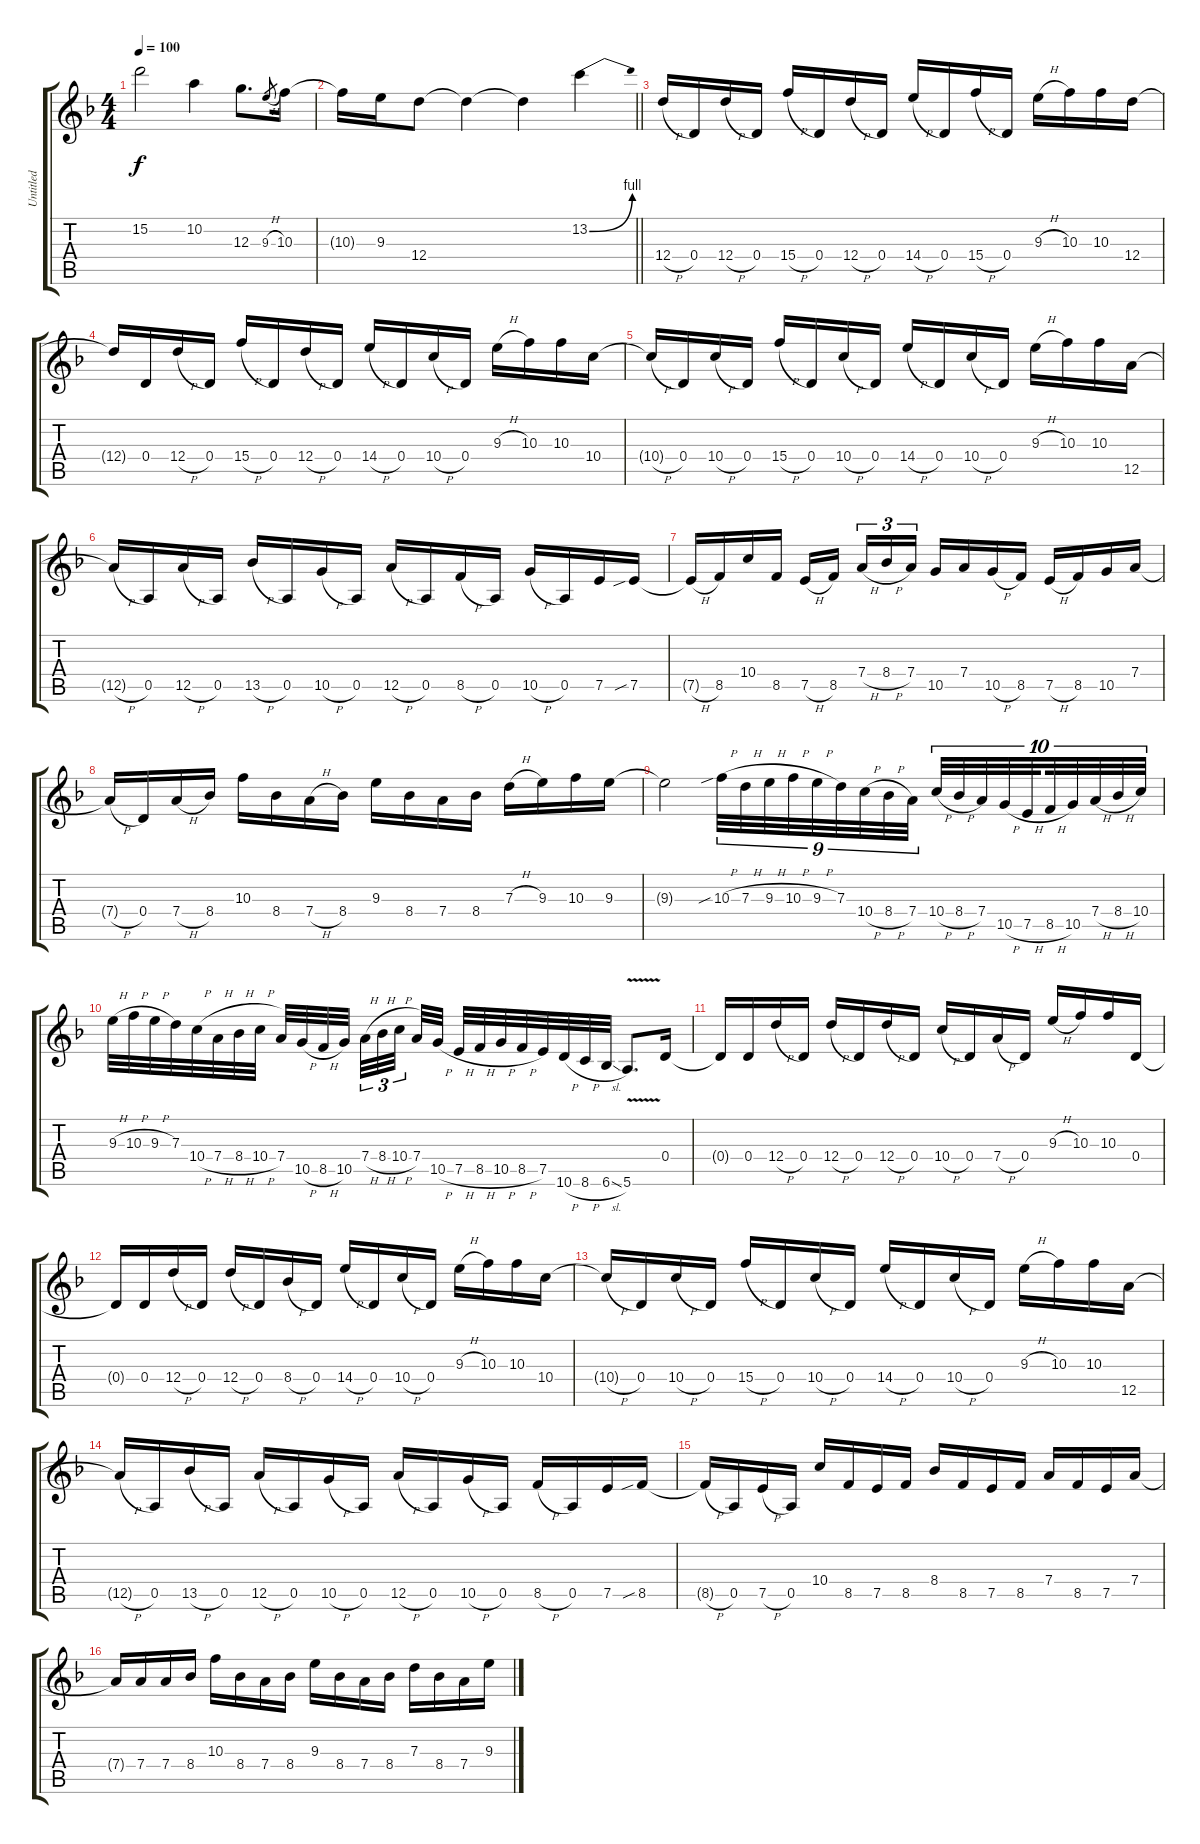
\track ("Untitled" "Untitled") {instrument overdrivenguitar}
\staff {score tabs}
\tuning (E4 B3 G3 D3 A2 E2) {hide}
\ts (4 4)
\tempo 100
\clef g2
\ks f
15.2{t}.2{dy f} 10.2.4 12.3.8{d} 9.3{h}.8{gr} 10.3.16 |
\barLineRight lightlight
10.3{t}.16 9.3.16 12.4.8 12.4{t}.4 12.4{t}.4 13.2{be (bend 0 0 60 4)}.4 |
12.4{h}.16 0.4.16 12.4{h}.16 0.4.16 15.4{h}.16 0.4.16 12.4{h}.16 0.4.16 14.4{h}.16 0.4.16 15.4{h}.16 0.4.16 9.3{h}.16 10.3.16 10.3.16 12.4.16 |
12.4{t}.16 0.4.16 12.4{h}.16 0.4.16 15.4{h}.16 0.4.16 12.4{h}.16 0.4.16 14.4{h}.16 0.4.16 10.4{h}.16 0.4.16 9.3{h}.16 10.3.16 10.3.16 10.4.16 |
10.4{h t}.16 0.4.16 10.4{h}.16 0.4.16 15.4{h}.16 0.4.16 10.4{h}.16 0.4.16 14.4{h}.16 0.4.16 10.4{h}.16 0.4.16 9.3{h}.16 10.3.16 10.3.16 12.5.16 |
12.5{h t}.16 0.5.16 12.5{h}.16 0.5.16 13.5{h}.16 0.5.16 10.5{h}.16 0.5.16 12.5{h}.16 0.5.16 8.5{h}.16 0.5.16 10.5{h}.16 0.5.16 7.5.16 7.5{sib}.16 |
7.5{h t}.16 8.5.16 10.4.16 8.5.16 7.5{h}.16 8.5.16{beam splitsecondary} 7.4{h}.16{tu (3 2)} 8.4{h}.16{tu (3 2)} 7.4.16{tu (3 2)} 10.5.16 7.4.16 10.5{h}.16 8.5.16 7.5{h}.16 8.5.16 10.5.16 7.4.16 |
7.4{h t}.16 0.4.16 7.4{h}.16 8.4.16 10.3.16 8.4.16 7.4{h}.16 8.4.16 9.3.16 8.4.16 7.4.16 8.4.16 7.3{h}.16 9.3.16 10.3.16 9.3.16 |
9.3{t}.2 10.3{sib h}.32{tu (9 8)} 7.3{h}.32{tu (9 8)} 9.3{h}.32{tu (9 8)} 10.3{h}.32{tu (9 8)} 9.3{h}.32{tu (9 8)} 7.3.32{tu (9 8)} 10.4{h}.32{tu (9 8)} 8.4{h}.32{tu (9 8)} 7.4.32{tu (9 8)} 10.4{h}.32{tu (10 8)} 8.4{h}.32{tu (10 8)} 7.4.32{tu (10 8)} 10.5{h}.32{tu (10 8)} 7.5{h}.32{tu (10 8) beam splitsecondary} 8.5{h}.32{tu (10 8)} 10.5.32{tu (10 8)} 7.4{h}.32{tu (10 8)} 8.4{h}.32{tu (10 8)} 10.4.32{tu (10 8)} |
9.3{h}.32 10.3{h}.32 9.3{h}.32 7.3.32 10.4{h}.32 7.4{h}.32 8.4{h}.32 10.4{h}.32 7.4.32 10.5{h}.32 8.5{h}.32 10.5.32{beam splitsecondary} 7.4{h}.32{tu (3 2)} 8.4{h}.32{tu (3 2)} 10.4{h}.32{tu (3 2) beam splitsecondary} 7.4.32 10.5{h}.32 7.5{h}.32 8.5{h}.32 10.5{h}.32 8.5{h}.32 7.5.32 10.6{h}.32 8.6{h}.32 6.6{sl}.32 5.6{v}.8{d} 0.4.16 |
0.4{t}.16 0.4.16 12.4{h}.16 0.4.16 12.4{h}.16 0.4.16 12.4{h}.16 0.4.16 10.4{h}.16 0.4.16 7.4{h}.16 0.4.16 9.3{h}.16 10.3.16 10.3.16 0.4.16 |
0.4{t}.16 0.4.16 12.4{h}.16 0.4.16 12.4{h}.16 0.4.16 8.4{h}.16 0.4.16 14.4{h}.16 0.4.16 10.4{h}.16 0.4.16 9.3{h}.16 10.3.16 10.3.16 10.4.16 |
10.4{h t}.16 0.4.16 10.4{h}.16 0.4.16 15.4{h}.16 0.4.16 10.4{h}.16 0.4.16 14.4{h}.16 0.4.16 10.4{h}.16 0.4.16 9.3{h}.16 10.3.16 10.3.16 12.5.16 |
12.5{h t}.16 0.5.16 13.5{h}.16 0.5.16 12.5{h}.16 0.5.16 10.5{h}.16 0.5.16 12.5{h}.16 0.5.16 10.5{h}.16 0.5.16 8.5{h}.16 0.5.16 7.5.16 8.5{sib}.16 |
8.5{h t}.16 0.5.16 7.5{h}.16 0.5.16 10.4.16 8.5.16 7.5.16 8.5.16 8.4.16 8.5.16 7.5.16 8.5.16 7.4.16 8.5.16 7.5.16 7.4.16 |
7.4{t}.16 7.4.16 7.4.16 8.4.16 10.3.16 8.4.16 7.4.16 8.4.16 9.3.16 8.4.16 7.4.16 8.4.16 7.3.16 8.4.16 7.4.16 9.3.16
